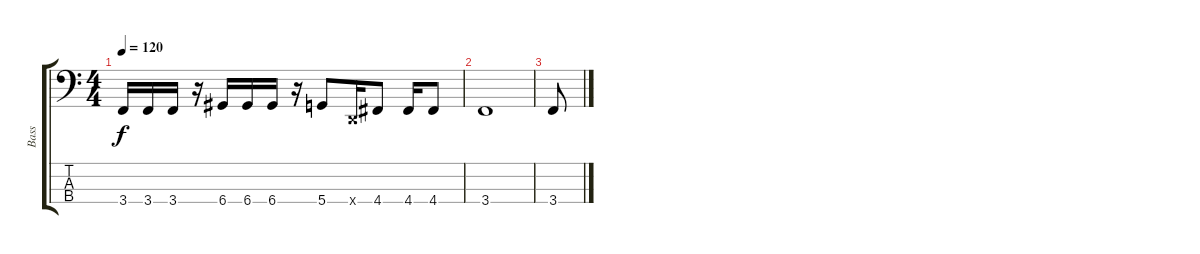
\track ("Bass" "Bass") {instrument electricbassfinger}
\staff {score tabs}
\tuning (G2 D2 A1 D1) {hide}
\ts (4 4)
\tempo 120
\clef f4
\ks c
3.4.16{dy f} 3.4.16 3.4.16 r.16 6.4.16 6.4.16 6.4.16 r.16 5.4.8 0.4{x}.16 4.4.8 4.4.16 4.4.8 |
3.4.1 |
3.4.8
